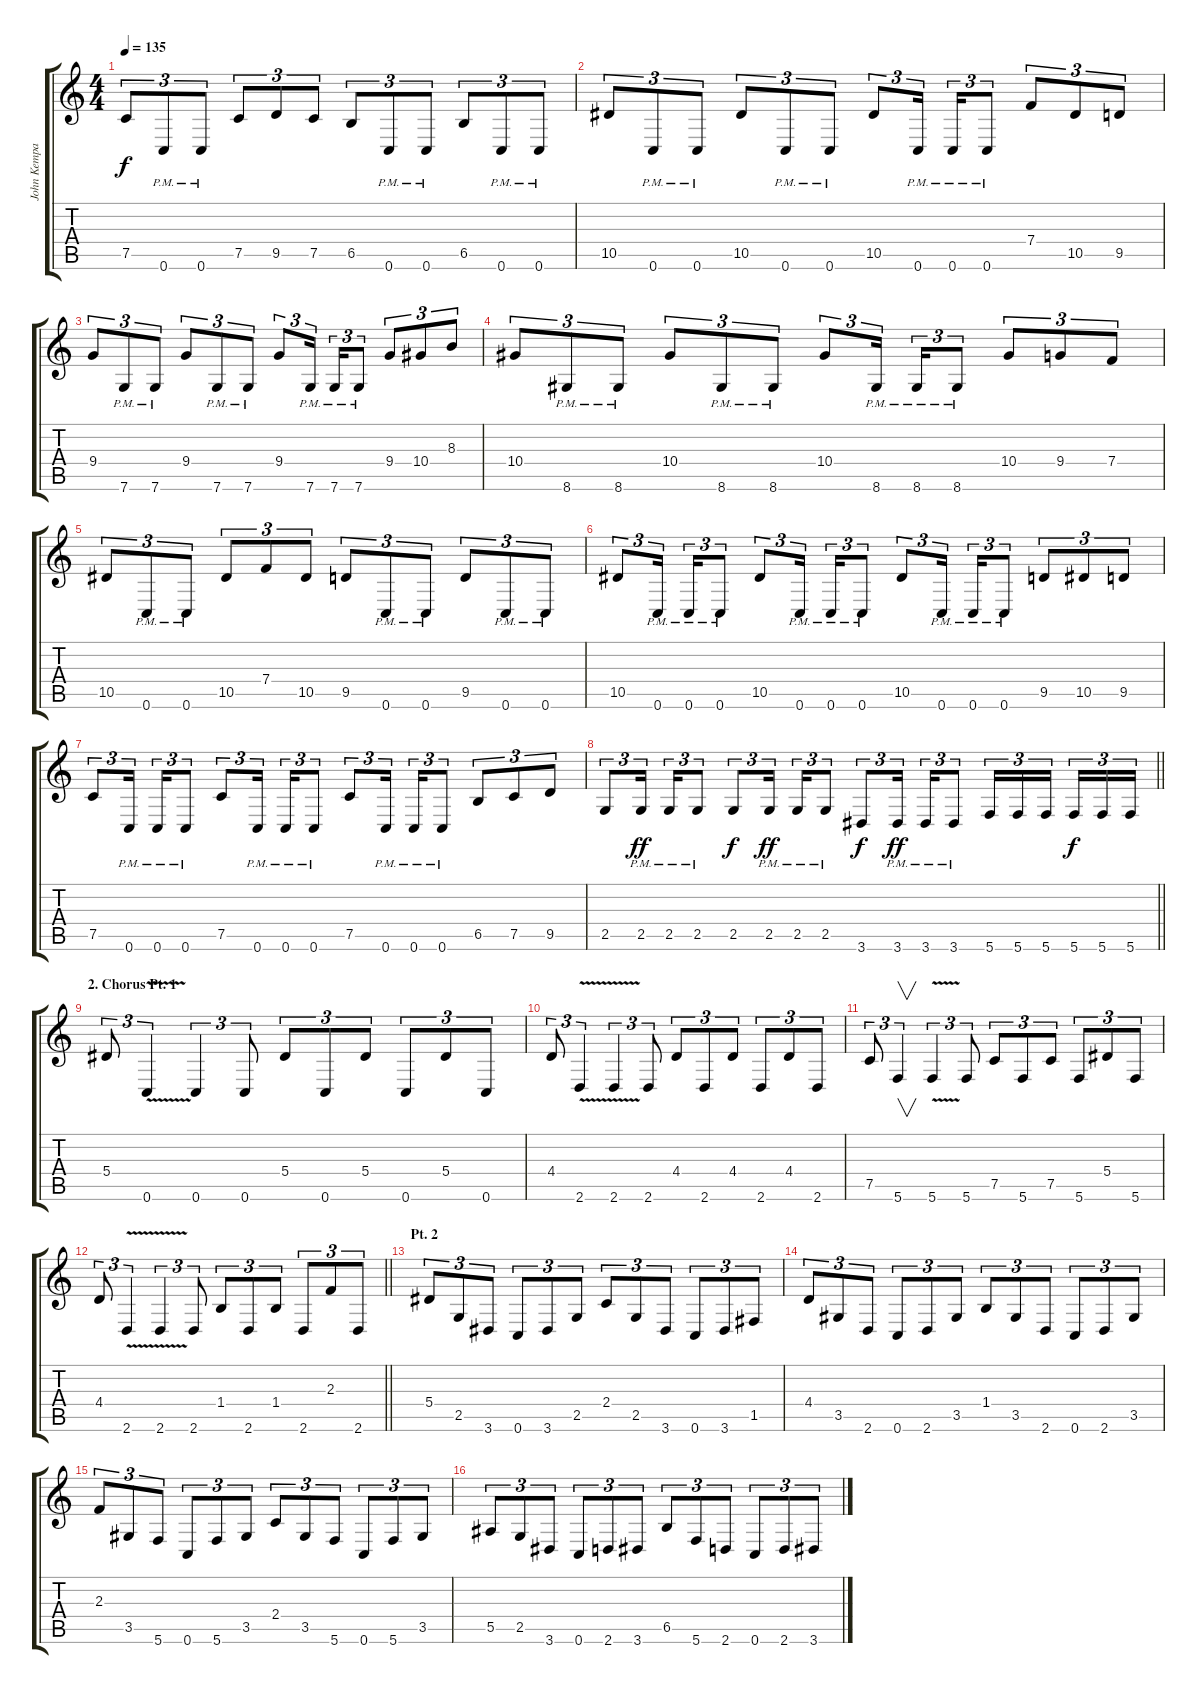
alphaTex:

\track ("John Kempainen" "John Kempa") {instrument overdrivenguitar}
\staff {score tabs}
\tuning (C4 G3 Eb3 Bb2 F2 C2) {hide}
\ts (4 4)
\tempo 135
\clef g2
\ks c
7.5.8{tu (3 2) dy f} 0.6{pm}.8{tu (3 2)} 0.6{pm}.8{tu (3 2)} 7.5.8{tu (3 2)} 9.5.8{tu (3 2)} 7.5.8{tu (3 2)} 6.5.8{tu (3 2)} 0.6{pm}.8{tu (3 2)} 0.6{pm}.8{tu (3 2)} 6.5.8{tu (3 2)} 0.6{pm}.8{tu (3 2)} 0.6{pm}.8{tu (3 2)} |
10.5.8{tu (3 2)} 0.6{pm}.8{tu (3 2)} 0.6{pm}.8{tu (3 2)} 10.5.8{tu (3 2)} 0.6{pm}.8{tu (3 2)} 0.6{pm}.8{tu (3 2)} 10.5.8{tu (3 2)} 0.6{pm}.16{tu (3 2) beam splitsecondary} 0.6{pm}.16{tu (3 2)} 0.6{pm}.8{tu (3 2)} 7.4.8{tu (3 2)} 10.5.8{tu (3 2)} 9.5.8{tu (3 2)} |
9.4.8{tu (3 2)} 7.6{pm}.8{tu (3 2)} 7.6{pm}.8{tu (3 2)} 9.4.8{tu (3 2)} 7.6{pm}.8{tu (3 2)} 7.6{pm}.8{tu (3 2)} 9.4.8{tu (3 2)} 7.6{pm}.16{tu (3 2) beam splitsecondary} 7.6{pm}.16{tu (3 2)} 7.6{pm}.8{tu (3 2)} 9.4.8{tu (3 2)} 10.4.8{tu (3 2)} 8.3.8{tu (3 2)} |
10.4.8{tu (3 2)} 8.6{pm}.8{tu (3 2)} 8.6{pm}.8{tu (3 2)} 10.4.8{tu (3 2)} 8.6{pm}.8{tu (3 2)} 8.6{pm}.8{tu (3 2)} 10.4.8{tu (3 2)} 8.6{pm}.16{tu (3 2) beam splitsecondary} 8.6{pm}.16{tu (3 2)} 8.6{pm}.8{tu (3 2)} 10.4.8{tu (3 2)} 9.4.8{tu (3 2)} 7.4.8{tu (3 2)} |
10.5.8{tu (3 2)} 0.6{pm}.8{tu (3 2)} 0.6{pm}.8{tu (3 2)} 10.5.8{tu (3 2)} 7.4.8{tu (3 2)} 10.5.8{tu (3 2)} 9.5.8{tu (3 2)} 0.6{pm}.8{tu (3 2)} 0.6{pm}.8{tu (3 2)} 9.5.8{tu (3 2)} 0.6{pm}.8{tu (3 2)} 0.6{pm}.8{tu (3 2)} |
10.5.8{tu (3 2)} 0.6{pm}.16{tu (3 2) beam splitsecondary} 0.6{pm}.16{tu (3 2)} 0.6{pm}.8{tu (3 2)} 10.5.8{tu (3 2)} 0.6{pm}.16{tu (3 2) beam splitsecondary} 0.6{pm}.16{tu (3 2)} 0.6{pm}.8{tu (3 2)} 10.5.8{tu (3 2)} 0.6{pm}.16{tu (3 2) beam splitsecondary} 0.6{pm}.16{tu (3 2)} 0.6{pm}.8{tu (3 2)} 9.5.8{tu (3 2)} 10.5.8{tu (3 2)} 9.5.8{tu (3 2)} |
7.5.8{tu (3 2)} 0.6{pm}.16{tu (3 2) beam splitsecondary} 0.6{pm}.16{tu (3 2)} 0.6{pm}.8{tu (3 2)} 7.5.8{tu (3 2)} 0.6{pm}.16{tu (3 2) beam splitsecondary} 0.6{pm}.16{tu (3 2)} 0.6{pm}.8{tu (3 2)} 7.5.8{tu (3 2)} 0.6{pm}.16{tu (3 2) beam splitsecondary} 0.6{pm}.16{tu (3 2)} 0.6{pm}.8{tu (3 2)} 6.5.8{tu (3 2)} 7.5.8{tu (3 2)} 9.5.8{tu (3 2)} |
\barLineRight lightlight
2.5.8{tu (3 2)} 2.5{pm}.16{tu (3 2) dy ff beam splitsecondary} 2.5{pm}.16{tu (3 2)} 2.5{pm}.8{tu (3 2)} 2.5.8{tu (3 2) dy f} 2.5{pm}.16{tu (3 2) dy ff beam splitsecondary} 2.5{pm}.16{tu (3 2)} 2.5{pm}.8{tu (3 2)} 3.6.8{tu (3 2) dy f} 3.6{pm}.16{tu (3 2) dy ff beam splitsecondary} 3.6{pm}.16{tu (3 2)} 3.6{pm}.8{tu (3 2)} 5.6.16{tu (3 2)} 5.6.16{tu (3 2)} 5.6.16{tu (3 2) beam splitsecondary} 5.6.16{tu (3 2) dy f} 5.6.16{tu (3 2)} 5.6.16{tu (3 2)} |
\section ("" "2. Chorus Pt. 1")
5.4.8{tu (3 2)} 0.6{v}.4{tu (3 2)} 0.6.4{tu (3 2)} 0.6.8{tu (3 2)} 5.4.8{tu (3 2)} 0.6.8{tu (3 2)} 5.4.8{tu (3 2)} 0.6.8{tu (3 2)} 5.4.8{tu (3 2)} 0.6.8{tu (3 2)} |
4.4.8{tu (3 2)} 2.6{v}.4{tu (3 2)} 2.6{v}.4{tu (3 2)} 2.6.8{tu (3 2)} 4.4.8{tu (3 2)} 2.6.8{tu (3 2)} 4.4.8{tu (3 2)} 2.6.8{tu (3 2)} 4.4.8{tu (3 2)} 2.6.8{tu (3 2)} |
7.5.8{tu (3 2)} 5.6.4{v tu (3 2)} 5.6{v}.4{tu (3 2)} 5.6.8{tu (3 2)} 7.5.8{tu (3 2)} 5.6.8{tu (3 2)} 7.5.8{tu (3 2)} 5.6.8{tu (3 2)} 5.4.8{tu (3 2)} 5.6.8{tu (3 2)} |
\barLineRight lightlight
4.4.8{tu (3 2)} 2.6{v}.4{tu (3 2)} 2.6{v}.4{tu (3 2)} 2.6.8{tu (3 2)} 1.4.8{tu (3 2)} 2.6.8{tu (3 2)} 1.4.8{tu (3 2)} 2.6.8{tu (3 2)} 2.3.8{tu (3 2)} 2.6.8{tu (3 2)} |
\section ("" "Pt. 2")
5.4.8{tu (3 2)} 2.5.8{tu (3 2)} 3.6.8{tu (3 2)} 0.6.8{tu (3 2)} 3.6.8{tu (3 2)} 2.5.8{tu (3 2)} 2.4.8{tu (3 2)} 2.5.8{tu (3 2)} 3.6.8{tu (3 2)} 0.6.8{tu (3 2)} 3.6.8{tu (3 2)} 1.5.8{tu (3 2)} |
4.4.8{tu (3 2)} 3.5.8{tu (3 2)} 2.6.8{tu (3 2)} 0.6.8{tu (3 2)} 2.6.8{tu (3 2)} 3.5.8{tu (3 2)} 1.4.8{tu (3 2)} 3.5.8{tu (3 2)} 2.6.8{tu (3 2)} 0.6.8{tu (3 2)} 2.6.8{tu (3 2)} 3.5.8{tu (3 2)} |
2.3.8{tu (3 2)} 3.5.8{tu (3 2)} 5.6.8{tu (3 2)} 0.6.8{tu (3 2)} 5.6.8{tu (3 2)} 3.5.8{tu (3 2)} 2.4.8{tu (3 2)} 3.5.8{tu (3 2)} 5.6.8{tu (3 2)} 0.6.8{tu (3 2)} 5.6.8{tu (3 2)} 3.5.8{tu (3 2)} |
5.5.8{tu (3 2)} 2.5.8{tu (3 2)} 3.6.8{tu (3 2)} 0.6.8{tu (3 2)} 2.6.8{tu (3 2)} 3.6.8{tu (3 2)} 6.5.8{tu (3 2)} 5.6.8{tu (3 2)} 2.6.8{tu (3 2)} 0.6.8{tu (3 2)} 2.6.8{tu (3 2)} 3.6.8{tu (3 2)}
